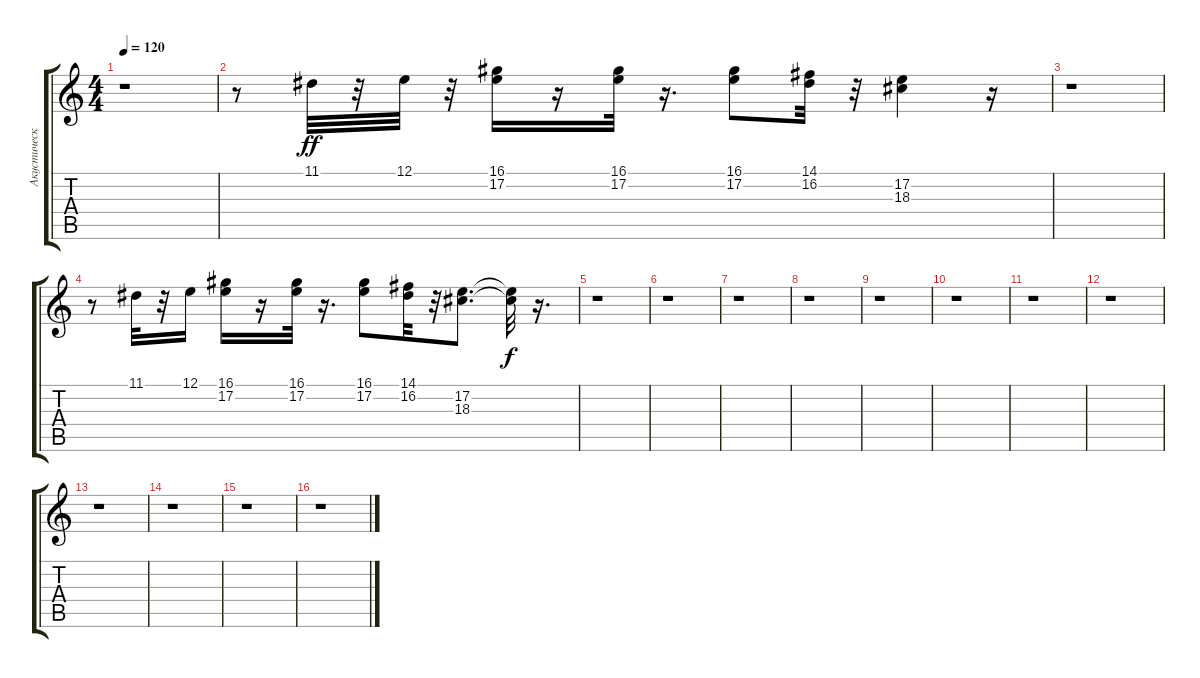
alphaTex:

\track ("Акустический Гранд Роял" "Акустическ") {instrument acousticgrandpiano}
\staff {score tabs}
\tuning (E4 B3 G3 D3 A2 E2) {hide}
\ts (4 4)
\tempo 120
\clef g2
\ks c
r.1{dy ff} |
r.8 11.1.32 r.32 12.1.32 r.32 (16.1 17.2).16 r.16 (16.1 17.2).32 r.16{d} (16.1 17.2).8 (14.1 16.2).32 r.32 (17.2 18.3).4 r.16 |
r.1 |
r.8 11.1.32 r.32 12.1.16 (16.1 17.2).16 r.16 (16.1 17.2).32 r.16{d} (16.1 17.2).8 (14.1 16.2).32 r.32 (17.2 18.3).8{d} (17.2{t} 18.3{t}).32{dy f} r.16{d} |
r.1 |
r.1 |
r.1 |
r.1 |
r.1 |
r.1 |
r.1 |
r.1 |
r.1 |
r.1 |
r.1 |
r.1
